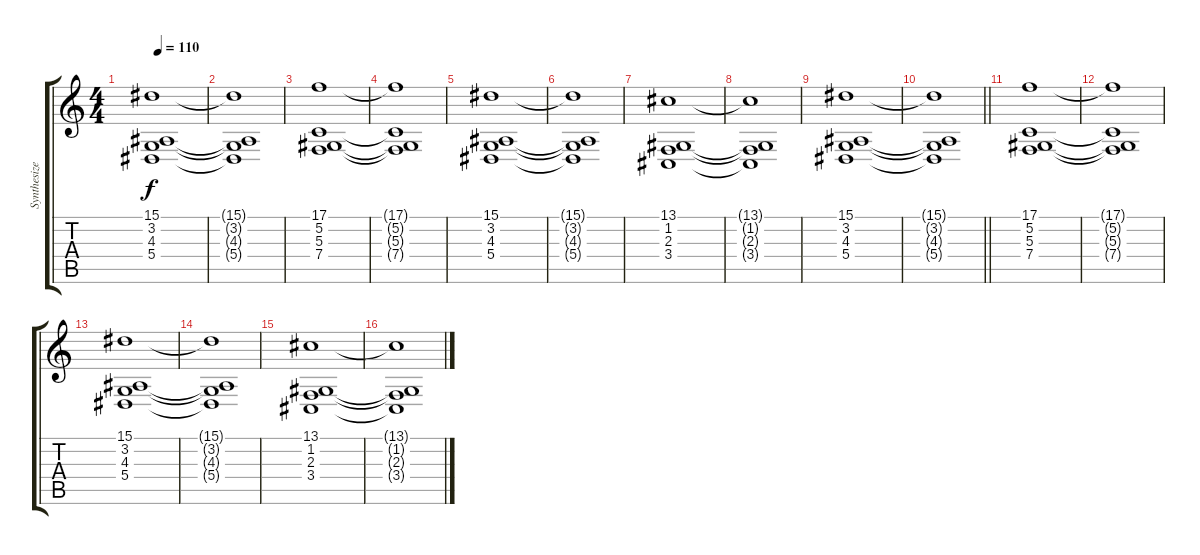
\track ("Synthesizer 1" "Synthesize") {instrument fx7echoes}
\staff {score tabs}
\tuning (C4 G3 Eb3 Bb2 F2 C2) {hide}
\ts (4 4)
\tempo 110
\clef g2
\ks c
(15.1 3.2 4.3 5.4).1{dy f} |
(15.1{t} 3.2{t} 4.3{t} 5.4{t}).1 |
(17.1 5.2 5.3 7.4).1 |
(17.1{t} 5.2{t} 5.3{t} 7.4{t}).1 |
(15.1 3.2 4.3 5.4).1 |
(15.1{t} 3.2{t} 4.3{t} 5.4{t}).1 |
(13.1 1.2 2.3 3.4).1 |
(13.1{t} 1.2{t} 2.3{t} 3.4{t}).1 |
(15.1 3.2 4.3 5.4).1 |
\barLineRight lightlight
(15.1{t} 3.2{t} 4.3{t} 5.4{t}).1 |
\section ("" "")
(17.1 5.2 5.3 7.4).1 |
(17.1{t} 5.2{t} 5.3{t} 7.4{t}).1 |
(15.1 3.2 4.3 5.4).1 |
(15.1{t} 3.2{t} 4.3{t} 5.4{t}).1 |
(13.1 1.2 2.3 3.4).1 |
(13.1{t} 1.2{t} 2.3{t} 3.4{t}).1
